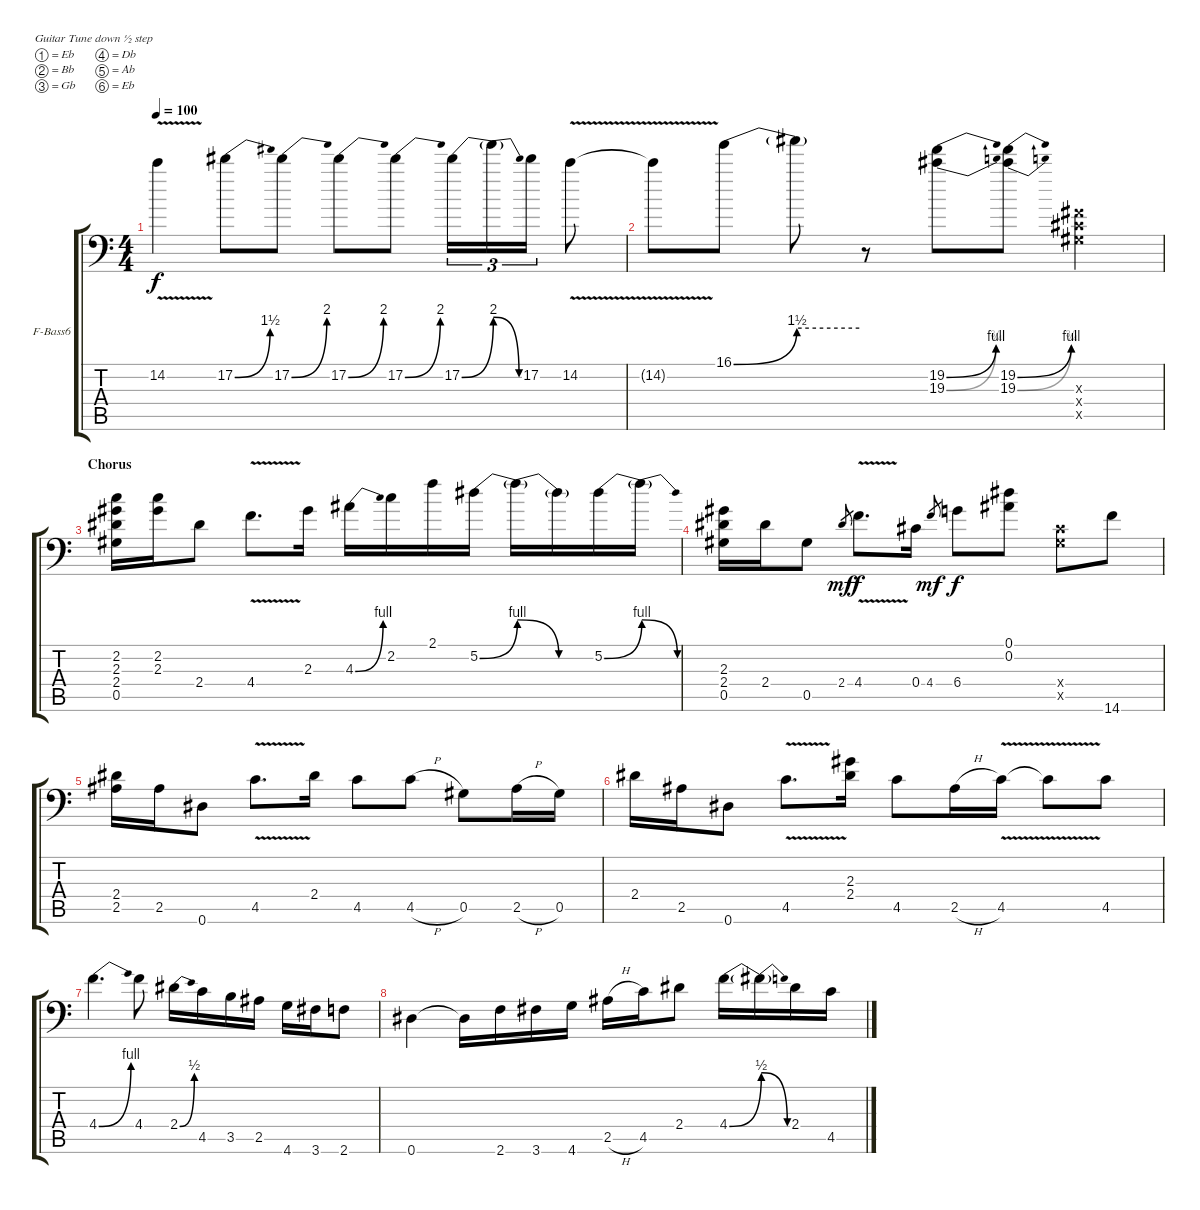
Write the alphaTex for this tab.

\bracketExtendMode groupsimilarinstruments
\firstSystemTrackNameOrientation horizontal
\otherSystemsTrackNameOrientation horizontal
\track ("Overdub" "F-Bass6") {instrument fretlessbass}
\staff {score tabs}
\tuning (Eb4 Bb3 Gb3 Db3 Ab2 Eb2)
\ts (4 4)
\tempo 100
\clef f4
\ks c
14.2{v}.4{dy f} 17.2{be (bend 0 0 60 6)}.8 17.2{be (bend 0 0 60 8)}.8 17.2{be (bend 0 0 60 8)}.8 17.2{be (bend 0 0 60 8)}.8 17.2{be (bend 0 0 60 8)}.16{tu (3 2)} 17.2{be (release 0 8 60 0) t}.16{tu (3 2)} 17.2.16{tu (3 2)} 14.2{v}.8 |
14.2{v t}.8 16.1{be (bend 0 0 60 6)}.8 16.1{be (hold 0 6 60 6) t}.8 r.8 (19.2{be (bend 0 0 60 4)} 19.3{be (bend 0 0 60 3)}).8 (19.2{be (bend 0 0 60 4)} 19.3{be (bend 0 0 60 3)}).8 (0.3{x} 0.4{x} 0.5{x}).4 |
\section ("" "Chorus")
(2.2 2.3 2.4 0.5).16 (2.2 2.3).16 2.4.8 4.4{v}.8{d} 2.3.16 4.3{be (bend 0 0 60 4)}.16 2.2.16 2.1.16 5.2{be (bend 0 0 60 4)}.16 5.2{be (release 0 4 60 0) t}.16 5.2{be (hold 0 0 60 0) t}.16 5.2{be (bend 0 0 60 4)}.16 5.2{be (release 0 4 60 0) t}.16 |
(2.3 2.4 0.5).16 2.4.16 0.5.8 2.4.8{gr dy mf} 4.4{v}.8{d dy f} 0.4.16 4.4.8{gr dy mf} 6.4.8{dy f} (0.1 0.2).8 (0.4{x} 0.5{x}).8 14.6.8 |
(2.4 2.5).16 2.5.16 0.6.8 4.5{v}.8{d} 2.4.16 4.5.8 4.5{h}.8 0.5.8 2.5{h}.16 0.5.16 |
2.4.16 2.5.16 0.6.8 4.5{v}.8{d} (2.3 2.4).16 4.5.8 2.5{h}.16 4.5{v}.16 4.5{v t}.8 4.5.8 |
4.4{be (bend 0 0 60 4)}.4{d} 4.4.8 2.4{be (bend 0 0 60 2)}.16 4.5.16 3.5.16 2.5.16 4.6.16 3.6.16 2.6.8 |
0.6.4 0.6{t}.16 2.6.16 3.6.16 4.6.16 2.5{h}.16 4.5.16 2.4.8 4.4{be (bend 0 0 60 2)}.16 4.4{be (release 0 2 60 0) t}.16 2.4.16 4.5.16
